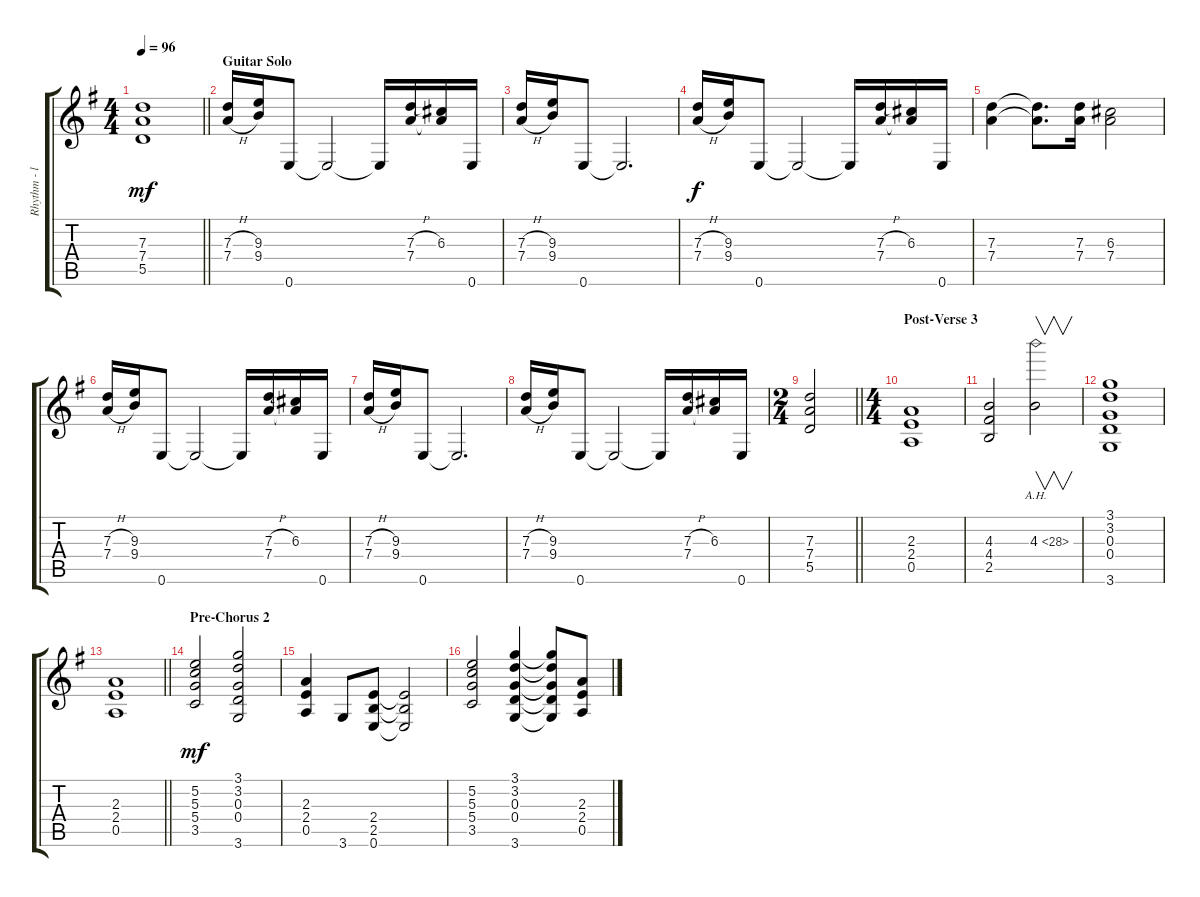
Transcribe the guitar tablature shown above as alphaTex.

\track ("Rhythm - left" "Rhythm - l") {instrument distortionguitar}
\staff {score tabs}
\tuning (E4 B3 G3 D3 A2 E2) {hide}
\ts (4 4)
\tempo 96
\clef g2
\barLineRight lightlight
\ks g
(7.3{t} 7.4{t} 5.5{t}).1{dy mf} |
\section ("" "Guitar Solo")
(7.3{h} 7.4{h}).16 (9.3 9.4).16 0.6.8 0.6{t}.2 0.6{t}.16 (7.3{h} 7.4).16 (6.3 7.4{t}).16 0.6.16 |
(7.3{h} 7.4{h}).16 (9.3 9.4).16 0.6.8 0.6{t}.2{d} |
(7.3{h} 7.4{h}).16{dy f} (9.3 9.4).16 0.6.8 0.6{t}.2 0.6{t}.16 (7.3{h} 7.4).16 (6.3 7.4{t}).16 0.6.16 |
(7.3 7.4).4 (7.3{t} 7.4{t}).8{d} (7.3 7.4).16 (6.3 7.4).2 |
(7.3{h} 7.4{h}).16 (9.3 9.4).16 0.6.8 0.6{t}.2 0.6{t}.16 (7.3{h} 7.4).16 (6.3 7.4{t}).16 0.6.16 |
(7.3{h} 7.4{h}).16 (9.3 9.4).16 0.6.8 0.6{t}.2{d} |
(7.3{h} 7.4{h}).16 (9.3 9.4).16 0.6.8 0.6{t}.2 0.6{t}.16 (7.3{h} 7.4).16 (6.3 7.4{t}).16 0.6.16 |
\ts (2 4)
\barLineRight lightlight
(7.3 7.4 5.5).2 |
\ts (4 4)
\section ("" "Post-Verse 3")
(2.3 2.4 0.5).1 |
(4.3 4.4 2.5).2 4.3{ah 24}.2{v} |
(3.1 3.2 0.3 0.4 3.6).1 |
\barLineRight lightlight
(2.3 2.4 0.5).1 |
\section ("" "Pre-Chorus 2")
(5.2 5.3 5.4 3.5).2{dy mf} (3.1 3.2 0.3 0.4 3.6).2 |
(2.3 2.4 0.5).4 3.6.8 (2.4 2.5 0.6).8 (2.4{t} 2.5{t} 0.6{t}).2 |
(5.2 5.3 5.4 3.5).2 (3.1 3.2 0.3 0.4 3.6).4 (3.1{t} 3.2{t} 0.3{t} 0.4{t} 3.6{t}).8 (2.3 2.4 0.5).8
